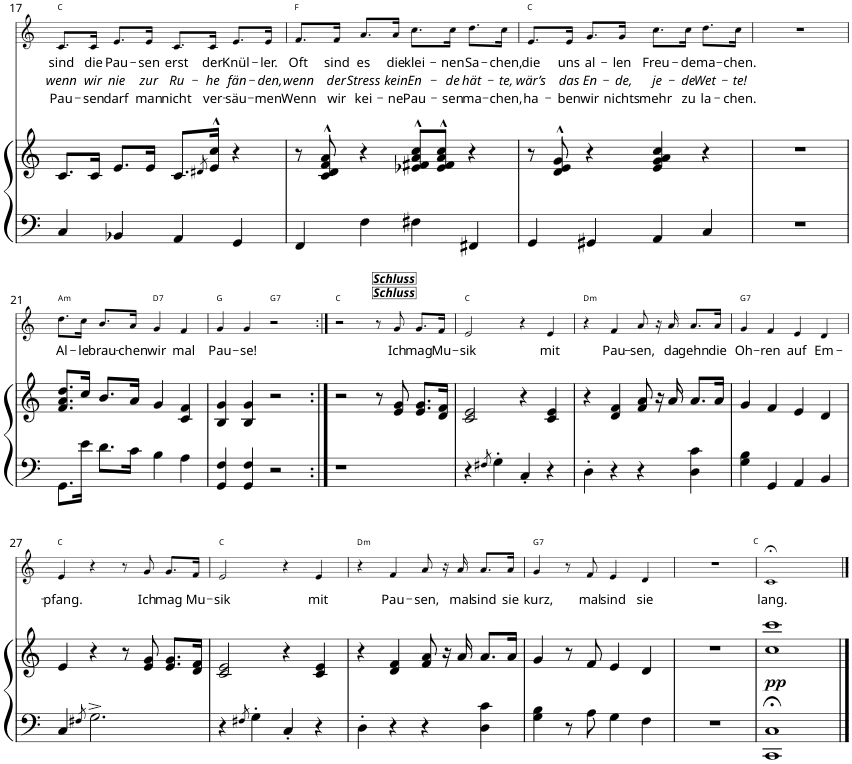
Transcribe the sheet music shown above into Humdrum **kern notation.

**kern	**kern	**dynam	**kern	**text	**text	**text	**harte
*part2	*part2	*part2	*part1	*part1	*part1	*part1	*part1
*staff3	*staff2	*staff2/3	*staff1	*staff1	*staff1	*staff1	*
*I"Klavier	*	*	*I"Stimme	*	*	*	*
!!LO:PB:g=z
*clefF4	*clefG2	*	*clefG2	*	*	*	*
*k[]	*k[]	*	*k[]	*	*	*	*
*M4/4	*M4/4	*	*M4/4	*	*	*	*
=17	=17	=17	=17	=17	=17	=17	=17
!	!	!	!	!LO:LY:b	!LO:LY:b	!LO:LY:b	!
4C/	8.c/L	.	8.c/L	sind	wenn	Pau-	C:maj
!	!	!	!	!LO:LY:b	!LO:LY:b	!LO:LY:b	!
.	16c/Jk	.	16c/Jk	die	-wir	-sen	.
!	!	!	!	!LO:LY:b	!LO:LY:b	!LO:LY:b	!
4BB-X/	8.e/L	.	8.e/L	Pau-	nie	darf	.
!	!	!	!	!LO:LY:b	!LO:LY:b	!LO:LY:b	!
.	16e/Jk	.	16e/Jk	-sen	zur	man	.
!	!	!	!	!LO:LY:b	!LO:LY:b	!LO:LY:b	!
4AA/	8.c/L	.	8.c/L	erst	Ru-	nicht	.
.	8qd#X/	.	.	.	.	.	.
!	!	!	!	!LO:LY:b	!LO:LY:b	!LO:LY:b	!
.	16e/^^ 16cc/^^Jk	.	16c/Jk	der	-he	ver-	.
!	!	!	!	!LO:LY:b	!LO:LY:b	!LO:LY:b	!
4GG/	4r	.	8.e/L	Knül-	fän-	-säu-	.
!	!	!	!	!LO:LY:b	!LO:LY:b	!LO:LY:b	!
.	.	.	16e/Jk	-ler.	-den,	-men	.
=18	=18	=18	=18	=18	=18	=18	=18
!	!	!	!	!LO:LY:b	!LO:LY:b	!LO:LY:b	!
4FF/	8r	.	8.f/L	Oft	-wenn	Wenn	F:maj
.	8c/^^ 8d/^^ 8f/^^ 8a/^^	.	.	.	.	.	.
!	!	!	!	!LO:LY:b	!LO:LY:b	!LO:LY:b	!
.	.	.	16f/Jk	sind	der	wir	.
!	!	!	!	!LO:LY:b	!LO:LY:b	!LO:LY:b	!
4F\	4r	.	8.a/L	es	Stress	kei-	.
!	!	!	!	!LO:LY:b	!LO:LY:b	!LO:LY:b	!
.	.	.	16a/Jk	die	kein	-ne	.
!	!	!	!	!LO:LY:b	!LO:LY:b	!LO:LY:b	!
4F#X\	8e-X/^^ 8f#X/^^ 8a/^^ 8cc/^^L	.	8.cc\L	klei-	En-	Pau-	.
.	8e-/^^ 8f#/^^ 8a/^^ 8cc/^^J	.	.	.	.	.	.
!	!	!	!	!LO:LY:b	!LO:LY:b	!LO:LY:b	!
.	.	.	16cc\Jk	-nen	-de	-sen	.
!	!	!	!	!LO:LY:b	!LO:LY:b	!LO:LY:b	!
4FF#X/	4r	.	8.dd\L	Sa-	hät-	ma-	.
!	!	!	!	!LO:LY:b	!LO:LY:b	!LO:LY:b	!
.	.	.	16cc\Jk	-chen,	-te,	-chen,	.
=19	=19	=19	=19	=19	=19	=19	=19
!	!	!	!	!LO:LY:b	!LO:LY:b	!LO:LY:b	!
4GG/	8r	.	8.e/L	die	wär’s	ha-	C:maj
.	8d/^^ 8e/^^ 8g/^^	.	.	.	.	.	.
!	!	!	!	!LO:LY:b	!LO:LY:b	!LO:LY:b	!
.	.	.	16e/Jk	uns	das	-ben	.
!	!	!	!	!LO:LY:b	!LO:LY:b	!LO:LY:b	!
4GG#X/	4r	.	8.g/L	al-	En-	wir	.
!	!	!	!	!LO:LY:b	!LO:LY:b	!LO:LY:b	!
.	.	.	16g/Jk	-len	-de,	nichts	.
!	!	!	!	!LO:LY:b	!LO:LY:b	!LO:LY:b	!
4AA/	4e/ 4g/ 4a/ 4cc/	.	8.cc\L	Freu-	je-	mehr	.
!	!	!	!	!LO:LY:b	!LO:LY:b	!LO:LY:b	!
.	.	.	16cc\Jk	-de	-de	zu	.
!	!	!	!	!LO:LY:b	!LO:LY:b	!LO:LY:b	!
4C/	4r	.	8.dd\L	ma-	Wet-	la-	.
!	!	!	!	!LO:LY:b	!LO:LY:b	!LO:LY:b	!
.	.	.	16cc\Jk	-chen.	-te!	-chen.	.
=20	=20	=20	=20	=20	=20	=20	=20
1r	1r	.	1r	.	.	.	.
!!LO:LB:g=z
=21	=21	=21	=21	=21	=21	=21	=21
!	!	!	!	!LO:LY:b	!	!	!LO:H:kt=m
8.GG\L	8.f/ 8.a/ 8.dd/L	.	8.dd\L	Al-	.	.	A:min
!	!	!	!	!LO:LY:b	!	!	!
16e\Jk	16cc/Jk	.	16cc\Jk	-le	.	.	.
!	!	!	!	!LO:LY:b	!	!	!
8.d\L	8.b/L	.	8.b/L	brau-	.	.	.
!	!	!	!	!LO:LY:b	!	!	!
16c\Jk	16a/Jk	.	16a/Jk	-chen	.	.	.
!	!	!	!	!LO:LY:b	!	!	!LO:H:kt=7
4B\	4g/	.	4g/	wir	.	.	D:7
!	!	!	!	!LO:LY:b	!	!	!
4A\	4c/ 4f/	.	4fn/	mal	.	.	.
=22	=22	=22	=22	=22	=22	=22	=22
!	!	!	!	!LO:LY:b	!	!	!
4GG/ 4F/	4B/ 4g/	.	4g/	Pau-	.	.	G:maj
!	!	!	!	!LO:LY:b	!	!	!
4GG/ 4F/	4B/ 4g/	.	4g/	-se!	.	.	.
!	!	!	!	!	!	!	!LO:H:kt=7
2r	2r	.	2r	.	.	.	G:7
=23:|!	=23:|!	=23:|!	=23:|!	=23:|!	=23:|!	=23:|!	=23:|!
1r	2r	.	2r	.	.	.	C:maj
.	8r	.	8r	.	.	.	.
!	!	!	!LO:TX:a:Bi:t=Schluss	!	!	!	!
!	!	!	!LO:TX:a:Bi:t=Schluss	!	!	!	!
!	!	!	!	!LO:LY:b	!	!	!
.	8e/ 8g/	.	8g/	Ich	.	.	.
!	!	!	!	!LO:LY:b	!	!	!
.	8.e/ 8.g/L	.	8.g/L	mag	.	.	.
!	!	!	!	!LO:LY:b	!	!	!
.	16d/ 16f/Jk	.	16f/Jk	Mu-	.	.	.
=24	=24	=24	=24	=24	=24	=24	=24
!	!	!	!	!LO:LY:b	!	!	!
4r	2c/ 2e/	.	2e/	-sik	.	.	C:maj
8qF#X/	.	.	.	.	.	.	.
4G'\	.	.	.	.	.	.	.
4C'/	4r	.	4r	.	.	.	.
!	!	!	!	!LO:LY:b	!	!	!
4r	4c/ 4e/	.	4e/	mit	.	.	.
=25	=25	=25	=25	=25	=25	=25	=25
!	!	!	!	!	!	!	!LO:H:kt=m
4D'\	4r	.	4r	.	.	.	D:min
!	!	!	!	!LO:LY:b	!	!	!
4r	4d/ 4f/	.	4f/	Pau-	.	.	.
!	!	!	!	!LO:LY:b	!	!	!
4r	8f/ 8a/	.	8a/	-sen,	.	.	.
.	16r	.	16r	.	.	.	.
!	!	!	!	!LO:LY:b	!	!	!
.	16a/	.	16a/	da	.	.	.
!	!	!	!	!LO:LY:b	!	!	!
4D\ 4c\	8.a/L	.	8.a/L	gehn	.	.	.
!	!	!	!	!LO:LY:b	!	!	!
.	16a/Jk	.	16a/Jk	die	.	.	.
=26	=26	=26	=26	=26	=26	=26	=26
!	!	!	!	!LO:LY:b	!	!	!LO:H:kt=7
4G\ 4B\	4g/	.	4g/	Oh-	.	.	G:7
!	!	!	!	!LO:LY:b	!	!	!
4GG/	4f/	.	4f/	-ren	.	.	.
!	!	!	!	!LO:LY:b	!	!	!
4AA/	4e/	.	4e/	auf	.	.	.
!	!	!	!	!LO:LY:b	!	!	!
4BB/	4d/	.	4d/	Em-	.	.	.
!!LO:LB:g=z
=27	=27	=27	=27	=27	=27	=27	=27
!	!	!	!	!LO:LY:b	!	!	!
4C/	4e/	.	4e/	-pfang.	.	.	C:maj
8qF#X/	.	.	.	.	.	.	.
2.G^\	4r	.	4r	.	.	.	.
.	8r	.	8r	.	.	.	.
!	!	!	!	!LO:LY:b	!	!	!
.	8e/ 8g/	.	8g/	Ich	.	.	.
!	!	!	!	!LO:LY:b	!	!	!
.	8.e/ 8.g/L	.	8.g/L	mag	.	.	.
!	!	!	!	!LO:LY:b	!	!	!
.	16d/ 16f/Jk	.	16f/Jk	Mu-	.	.	.
=28	=28	=28	=28	=28	=28	=28	=28
!	!	!	!	!LO:LY:b	!	!	!
4r	2c/ 2e/	.	2e/	-sik	.	.	C:maj
8qF#X/	.	.	.	.	.	.	.
4G'\	.	.	.	.	.	.	.
4C'/	4r	.	4r	.	.	.	.
!	!	!	!	!LO:LY:b	!	!	!
4r	4c/ 4e/	.	4e/	mit	.	.	.
=29	=29	=29	=29	=29	=29	=29	=29
!	!	!	!	!	!	!	!LO:H:kt=m
4D'\	4r	.	4r	.	.	.	D:min
!	!	!	!	!LO:LY:b	!	!	!
4r	4d/ 4f/	.	4f/	Pau-	.	.	.
!	!	!	!	!LO:LY:b	!	!	!
4r	8f/ 8a/	.	8a/	-sen,	.	.	.
.	16r	.	16r	.	.	.	.
!	!	!	!	!LO:LY:b	!	!	!
.	16a/	.	16a/	mal	.	.	.
!	!	!	!	!LO:LY:b	!	!	!
4D\ 4c\	8.a/L	.	8.a/L	sind	.	.	.
!	!	!	!	!LO:LY:b	!	!	!
.	16a/Jk	.	16a/Jk	sie	.	.	.
=30	=30	=30	=30	=30	=30	=30	=30
!	!	!	!	!LO:LY:b	!	!	!LO:H:kt=7
4G\ 4B\	4g/	.	4g/	kurz,	.	.	G:7
8r	8r	.	8r	.	.	.	.
!	!	!	!	!LO:LY:b	!	!	!
8A\	8f/	.	8f/	mal	.	.	.
!	!	!	!	!LO:LY:b	!	!	!
4G\	4e/	.	4e/	sind	.	.	.
!	!	!	!	!LO:LY:b	!	!	!
4F\	4d/	.	4d/	sie	.	.	.
=31	=31	=31	=31	=31	=31	=31	=31
1r	1r	.	1r	.	.	.	.
=32	=32	=32	=32	=32	=32	=32	=32
!	!	!LO:DY:b	!	!LO:LY:b	!	!	!
1CC;< 1C;<	1cc 1ccc	pp	1c;<	lang.	.	.	C:maj
==	==	==	==	==	==	==	==
*-	*-	*-	*-	*-	*-	*-	*-
